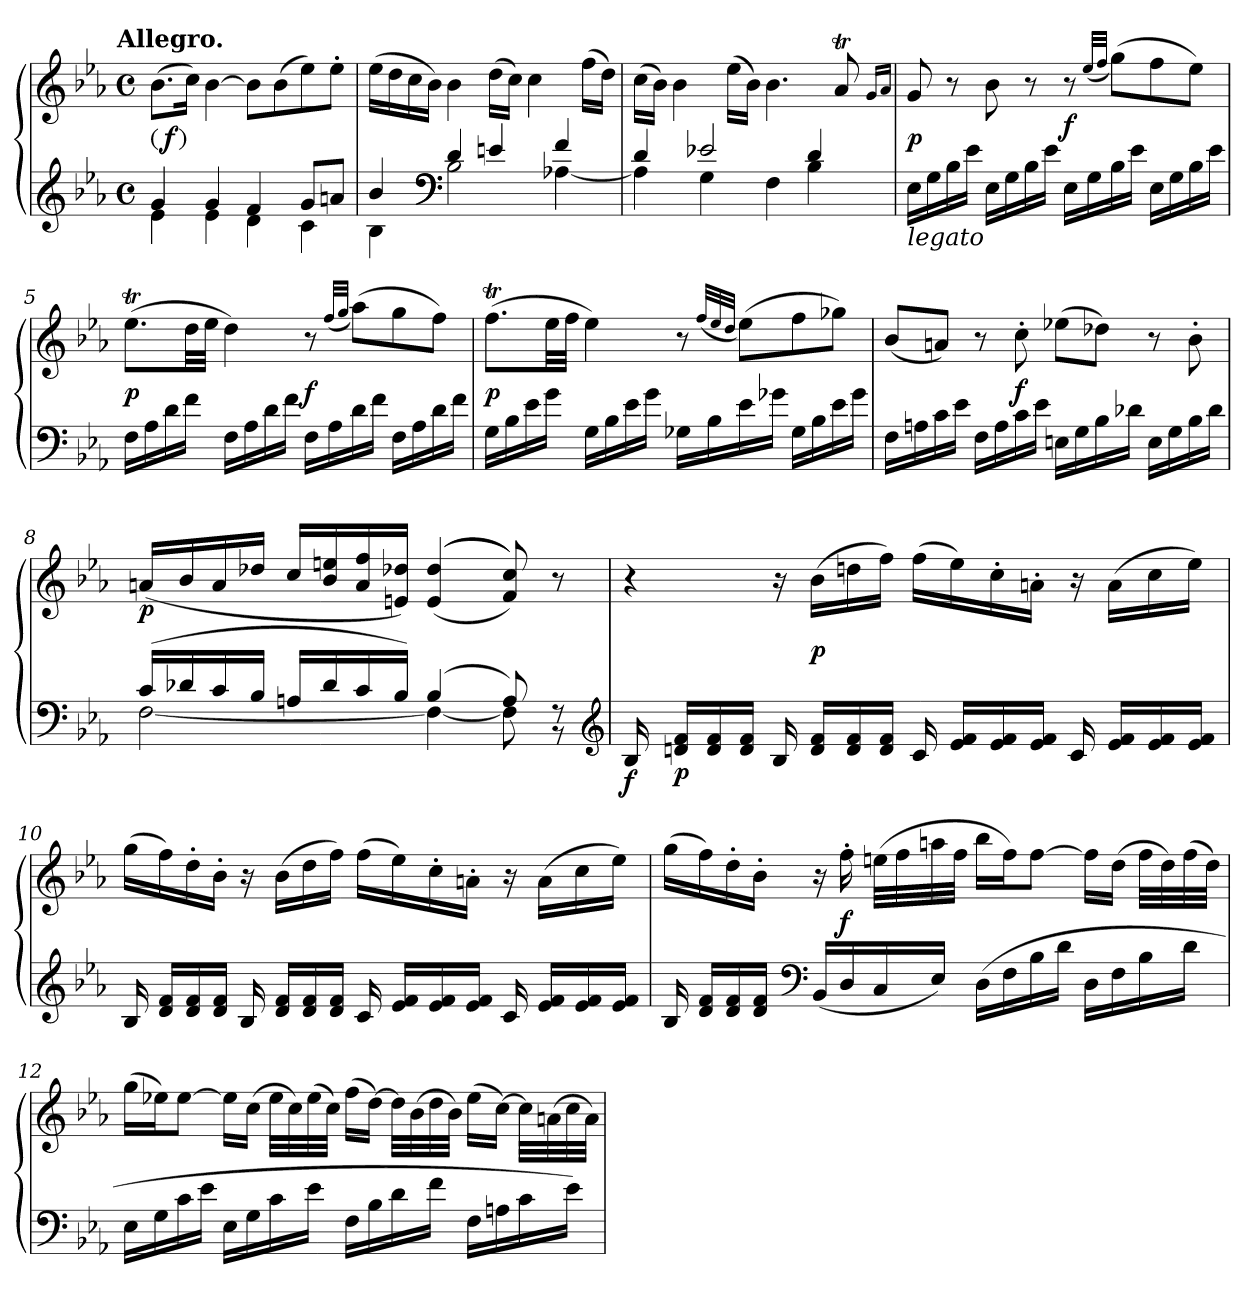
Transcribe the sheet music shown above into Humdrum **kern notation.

**kern	**kern	**dynam
*part1	*part1	*part1
*staff2	*staff1	*staff1/2
*clefG2	*clefG2	*
*k[b-e-a-]	*k[b-e-a-]	*
*E-:	*E-:	*
!!LO:TX:omd:t=Allegro.
*M4/4	*M4/4	*
*met(c)	*met(c)	*
*MM84	*MM84	*
=1	=1	=1
*^	*	*
!	!	!	!LO:DY:ed=paren
4g	4e-	(8.b-L	f
.	.	16ccJk)	.
4g	4e-	[4b-	.
4f	4d	8b-L]	.
.	.	(8b-	.
8gL	4c	8ee-)	.
8anJ	.	8ee-'J	.
=2	=2	=2	=2
4b-	4B-	(16ee-LL	.
.	.	16dd	.
.	.	16cc	.
.	.	16b-JJ)	.
*clefF4	*	*	*
4d	2B-	4b-	.
4en	.	(16ddLL	.
.	.	16ccJJ)	.
.	.	4cc	.
4f	[4A-X	.	.
.	.	(16ffLL	.
.	.	16ddJJ)	.
=3	=3	=3	=3
4d	4A-]	(16ccLL	.
.	.	16b-JJ)	.
.	.	4b-	.
2e-X	4G	.	.
.	.	(16ee-LL	.
.	.	16b-JJ)	.
.	4F	4.b-	.
4d	4B-	.	.
.	.	8a-T	.
*v	*v	*	*
.	16qgLL	.
.	16qa-JJ	.
=4	=4	=4
!LO:TX:b:i:t=legato	!	!
16E-LL	8g	p
16G	.	.
16B-	8r	.
16e-JJ	.	.
16E-LL	8b-	.
16G	.	.
16B-	8r	.
16e-JJ	.	.
16E-LL	8r	f
16G	.	.
.	(32qee-LLL	.
.	32qffJJJ	.
16B-	(8ggL)	.
16e-JJ	.	.
16E-LL	8ff	.
16G	.	.
16B-	8ee-J)	.
16e-JJ	.	.
=5	=5	=5
16FLL	(8.ee-TL	p
16A-	.	.
16d	.	.
16fJJ	32ddLL	.
.	32ee-JJJ	.
16FLL	4dd)	.
16A-	.	.
16d	.	.
16fJJ	.	.
16FLL	8r	f
16A-	.	.
.	(32qffLLL	.
.	32qggJJJ	.
16d	(8aa-L)	.
16fJJ	.	.
16FLL	8gg	.
16A-	.	.
16d	8ffJ)	.
16fJJ	.	.
=6	=6	=6
16GLL	(8.ffTL	p
16B-	.	.
16e-	.	.
16gJJ	32ee-LL	.
.	32ffJJJ	.
16GLL	4ee-)	.
16B-	.	.
16e-	.	.
16gJJ	.	.
16G-XLL	8r	.
16B-	.	.
.	(32qffLLL	.
.	32qee-	.
.	32qddJJJ	.
16e-	(8ee-L)	.
16g-XJJ	.	.
16G-LL	8ff	.
16B-	.	.
16e-	8gg-XJ)	.
16g-JJ	.	.
=7	=7	=7
16FLL	(8b-L	.
16An	.	.
16c	8anJ)	.
16e-JJ	.	.
16FLL	8r	.
16A	.	.
16c	8cc'	f
16e-JJ	.	.
16EnLL	(8ee-XL	.
16G	.	.
16B-	8dd-XJ)	.
16d-XJJ	.	.
16ELL	8r	.
16G	.	.
16B-	8b-'	.
16d-JJ	.	.
=8	=8	=8
*^	*	*
(16cLL	[2F	(16an/LL	p
16d-X	.	16b-/	.
16c	.	16a/	.
16B-JJ	.	16dd-X/JJ	.
16AnLL	.	16cc/LL	.
16d-	.	16b-/ 16een/	.
16c	.	16a/ 16ff/	.
16B-JJ)	.	16en/ 16dd-X/JJ)	.
(4B-	4F_	(<(>(>4e 4dd-	.
8A)	8F]	8f 8cc)))	.
8r	8r	8r	.
*v	*v	*	*
*clefG2	*	*
=9	=9	=9
*^	*	*
!	!	!	!LO:DY:b=2
*v	*v	*	*
16B-	4r	f
!	!	!LO:DY:b=2
16dn 16fLL	.	p
16d 16f	.	.
16d 16fJJ	.	.
16B-	16r	.
16d 16fLL	(16b-LL	p
16d 16f	16ddn	.
16d 16fJJ	16ffJJ)	.
16c	(16ffLL	.
16e- 16fLL	16ee-)	.
16e- 16f	16cc'	.
16e- 16fJJ	16an'JJ	.
16c	16r	.
16e- 16fLL	(16aLL	.
16e- 16f	16cc	.
16e- 16fJJ	16ee-JJ)	.
=10	=10	=10
16B-	(16ggLL	.
16d 16fLL	16ff)	.
16d 16f	16dd'	.
16d 16fJJ	16b-'JJ	.
16B-	16r	.
16d 16fLL	(16b-LL	.
16d 16f	16dd	.
16d 16fJJ	16ffJJ)	.
16c	(16ffLL	.
16e- 16fLL	16ee-)	.
16e- 16f	16cc'	.
16e- 16fJJ	16an'JJ	.
16c	16r	.
16e- 16fLL	(16aLL	.
16e- 16f	16cc	.
16e- 16fJJ	16ee-JJ)	.
=11	=11	=11
16B-	(16ggLL	.
16d 16fLL	16ff)	.
16d 16f	16dd'	.
16d 16fJJ	16b-'JJ	.
*clefF4	*	*
(16BB-LL	16r	.
16D	16ff'	f
16C	(32eenLLL	.
.	32ff	.
16E-JJ)	32aan	.
.	32ffJJJ	.
(16DLL	16bb-LL	.
16F	16ffJ)	.
16B-	[8ffJ	.
16dJJ	.	.
16DLL	16ffLL]	.
16F	(16ddJJ	.
16B-	32ffLLL	.
.	32dd)	.
16dJJ	(32ff	.
.	32ddJJJ)	.
=12	=12	=12
16E-LL	(16ggLL	.
16G	16ee-XJ)	.
16c	[8ee-J	.
16e-JJ	.	.
16E-LL	16ee-LL]	.
16G	(16ccJJ	.
16c	32ee-LLL	.
.	32cc)	.
16e-JJ	(32ee-	.
.	32ccJJJ)	.
16FLL	(16ffLL	.
16B-	[16ddJJ)	.
16d	32ddLLL]	.
.	(32b-	.
16fJJ	32dd	.
.	32b-JJJ)	.
16FLL	(16ee-LL	.
16An	[16ccJJ)	.
16c	32ccLLL]	.
.	(32an	.
16e-JJ)	32cc	.
.	32aJJJ)	.
=	=	=
*-	*-	*-
